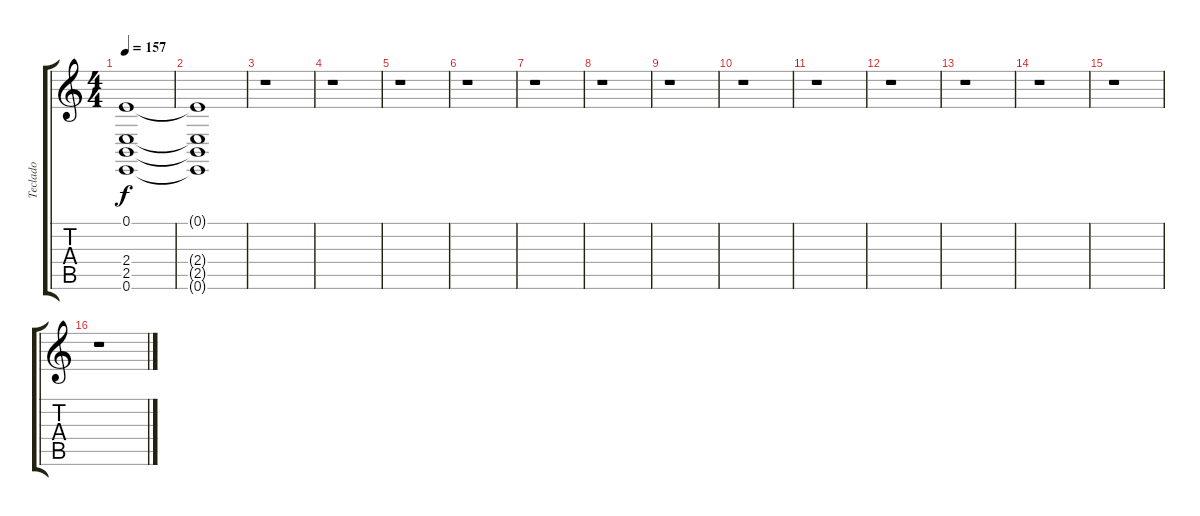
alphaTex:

\track ("Teclado" "Teclado") {instrument choiraahs}
\staff {score tabs}
\tuning (E4 B3 G3 D3 A2 E2) {hide}
\ts (4 4)
\tempo 157
\clef g2
\ks c
(0.1{t} 2.4{t} 2.5{t} 0.6{t}).1{dy f} |
(0.1{t} 2.4{t} 2.5{t} 0.6{t}).1 |
r.1 |
r.1 |
r.1 |
r.1 |
r.1 |
r.1 |
r.1 |
r.1 |
r.1 |
r.1 |
r.1 |
r.1 |
r.1 |
r.1
